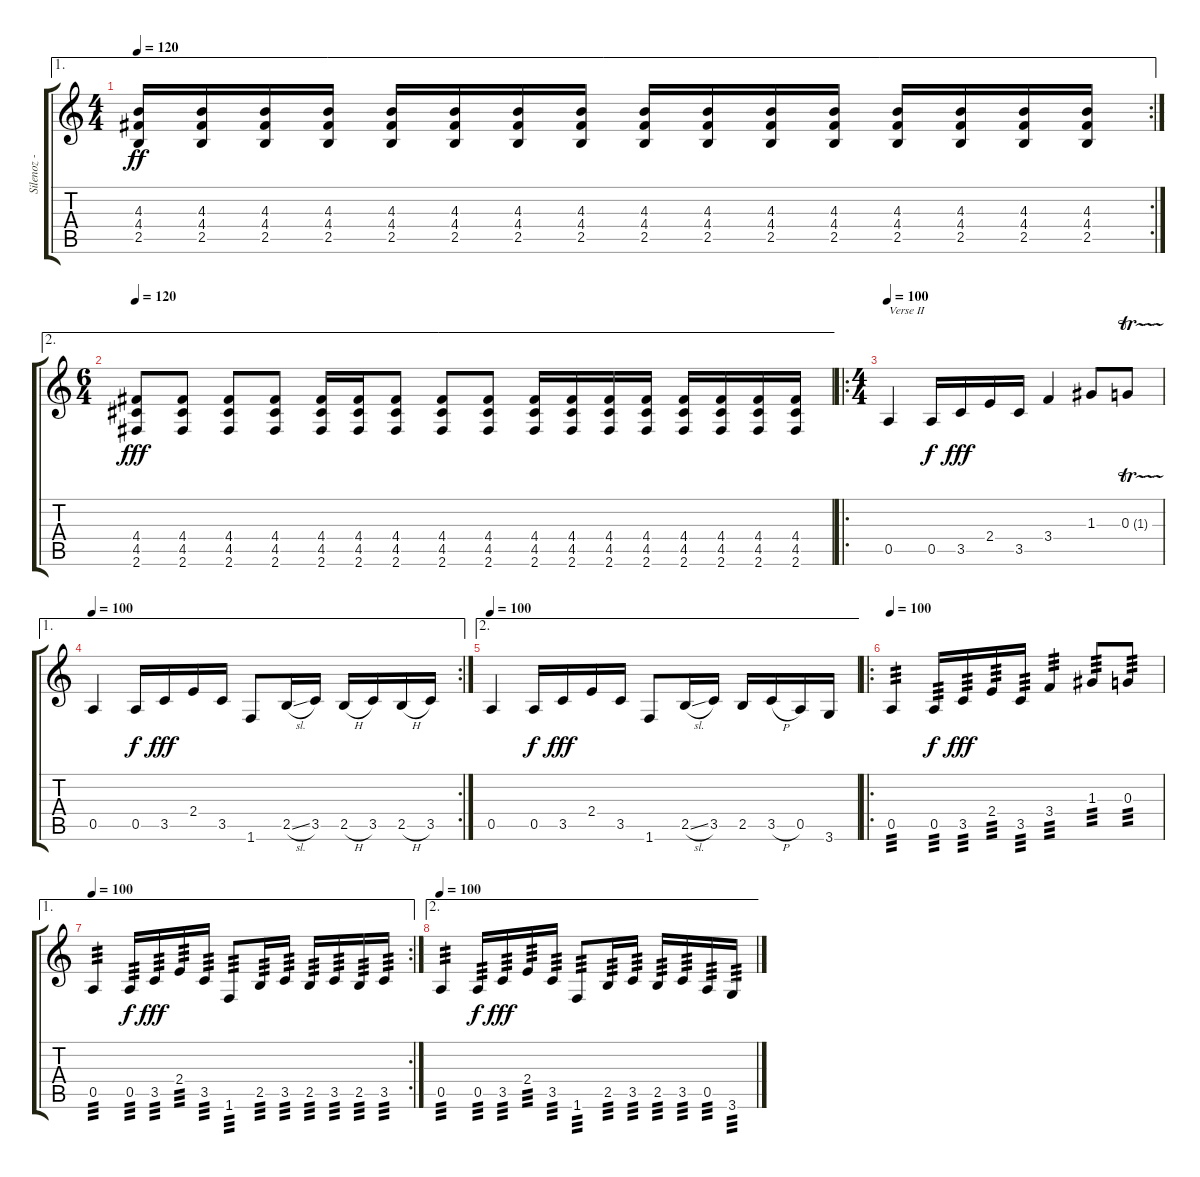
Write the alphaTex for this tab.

\track ("Silenoz - (Guitar)" "Silenoz - ") {instrument distortionguitar}
\staff {score tabs}
\tuning (E4 B3 G3 D3 A2 E2) {hide}
\ae 1
\rc 2
\ts (4 4)
\tempo 120
\clef g2
\ks c
(4.3 4.4 2.5).16{dy ff} (4.3 4.4 2.5).16 (4.3 4.4 2.5).16 (4.3 4.4 2.5).16 (4.3 4.4 2.5).16 (4.3 4.4 2.5).16 (4.3 4.4 2.5).16 (4.3 4.4 2.5).16 (4.3 4.4 2.5).16 (4.3 4.4 2.5).16 (4.3 4.4 2.5).16 (4.3 4.4 2.5).16 (4.3 4.4 2.5).16 (4.3 4.4 2.5).16 (4.3 4.4 2.5).16 (4.3 4.4 2.5).16 |
\ae 2
\ts (6 4)
\tempo 120
(4.4 4.5 2.6).8{dy fff} (4.4 4.5 2.6).8 (4.4 4.5 2.6).8 (4.4 4.5 2.6).8 (4.4 4.5 2.6).16 (4.4 4.5 2.6).16 (4.4 4.5 2.6).8 (4.4 4.5 2.6).8 (4.4 4.5 2.6).8 (4.4 4.5 2.6).16 (4.4 4.5 2.6).16 (4.4 4.5 2.6).16 (4.4 4.5 2.6).16 (4.4 4.5 2.6).16 (4.4 4.5 2.6).16 (4.4 4.5 2.6).16 (4.4 4.5 2.6).16 |
\ro
\ts (4 4)
\tempo 100
0.5.4{txt "Verse II"} 0.5.16{dy f} 3.5.16{dy fff} 2.4.16 3.5.16 3.4.4 1.3.8 0.3{tr (1 32)}.8 |
\ae 1
\rc 2
\tempo 100
0.5.4 0.5.16{dy f} 3.5.16{dy fff} 2.4.16 3.5.16 1.6.8 2.5{sl}.16 3.5.16 2.5{h}.16 3.5.16 2.5{h}.16 3.5.16 |
\ae 2
\tempo 100
0.5.4 0.5.16{dy f} 3.5.16{dy fff} 2.4.16 3.5.16 1.6.8 2.5{sl}.16 3.5.16 2.5.16 3.5{h}.16 0.5.16 3.6.16 |
\ro
\tempo 100
0.5.4{tp 3} 0.5.16{tp 3 dy f} 3.5.16{tp 3 dy fff} 2.4.16{tp 3} 3.5.16{tp 3} 3.4.4{tp 3} 1.3.8{tp 3} 0.3.8{tp 3} |
\ae 1
\rc 2
\tempo 100
0.5.4{tp 3} 0.5.16{tp 3 dy f} 3.5.16{tp 3 dy fff} 2.4.16{tp 3} 3.5.16{tp 3} 1.6.8{tp 3} 2.5.16{tp 3} 3.5.16{tp 3} 2.5.16{tp 3} 3.5.16{tp 3} 2.5.16{tp 3} 3.5.16{tp 3} |
\ae 2
\tempo 100
0.5.4{tp 3} 0.5.16{tp 3 dy f} 3.5.16{tp 3 dy fff} 2.4.16{tp 3} 3.5.16{tp 3} 1.6.8{tp 3} 2.5.16{tp 3} 3.5.16{tp 3} 2.5.16{tp 3} 3.5.16{tp 3} 0.5.16{tp 3} 3.6.16{tp 3}
